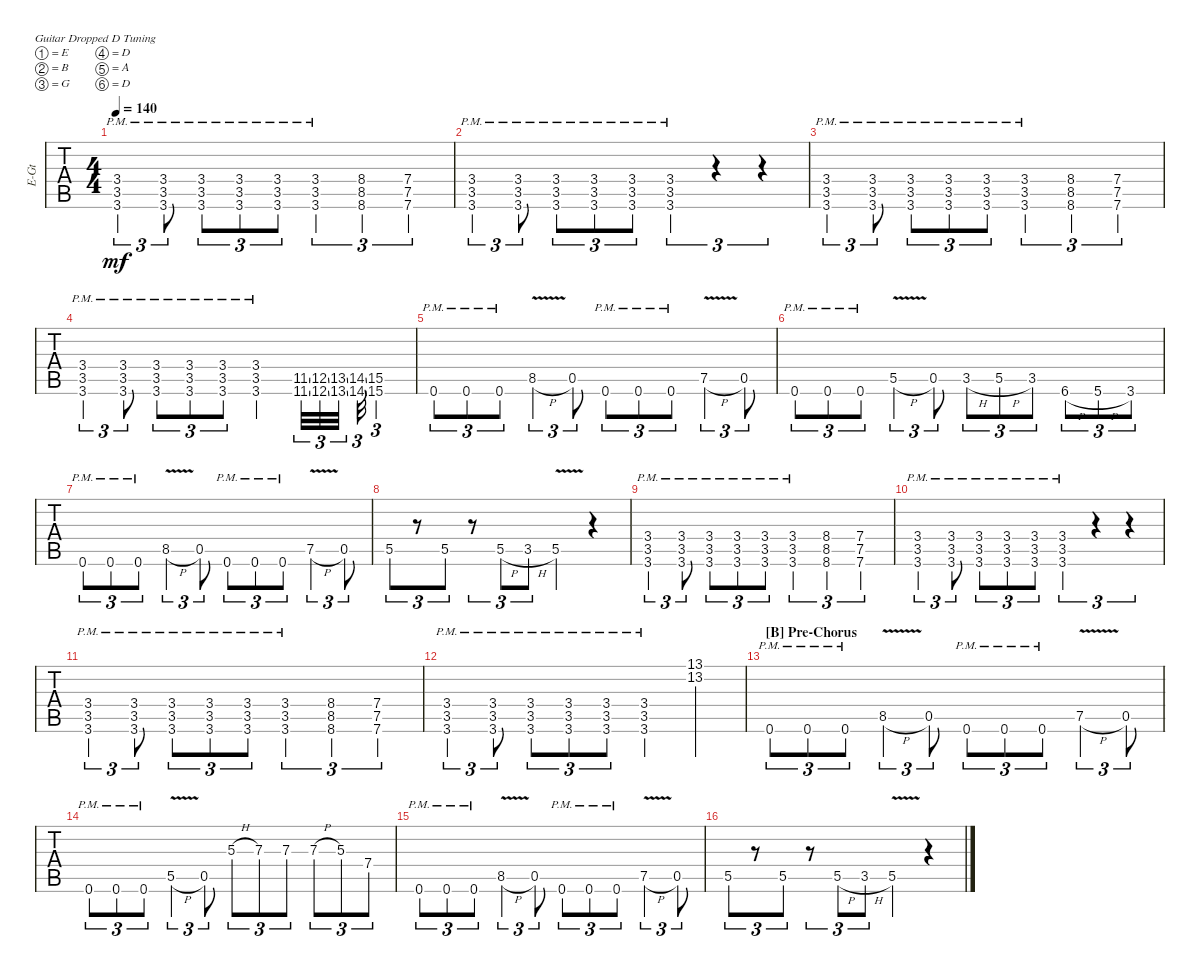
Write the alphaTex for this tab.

\defaultSystemsLayout 4
\bracketExtendMode groupsimilarinstruments
\multiBarRest
\otherSystemsTrackNameOrientation horizontal
\track ("Matthew" "E-Gt") {instrument distortionguitar}
\staff {tabs}
\tuning (E4 B3 G3 D3 A2 D2)
\ts (4 4)
\tempo 140
\clef g2
\ks c
(3.6{pm} 3.5{pm} 3.4{pm}).4{tu (3 2) dy mf} (3.6{pm} 3.4{pm} 3.5{pm}).8{tu (3 2)} (3.6{pm} 3.5{pm} 3.4{pm}).8{tu (3 2)} (3.5{pm} 3.6{pm} 3.4{pm}).8{tu (3 2)} (3.5{pm} 3.6{pm} 3.4{pm}).8{tu (3 2)} (3.6{pm} 3.4{pm} 3.5{pm}).4{tu (3 2)} (8.6{acc #} 8.5 8.4{acc #}).4{tu (3 2)} (7.6 7.5 7.4).4{tu (3 2)} |
(3.6{pm} 3.5{pm} 3.4{pm}).4{tu (3 2)} (3.6{pm} 3.4{pm} 3.5{pm}).8{tu (3 2)} (3.6{pm} 3.5{pm} 3.4{pm}).8{tu (3 2)} (3.5{pm} 3.6{pm} 3.4{pm}).8{tu (3 2)} (3.5{pm} 3.6{pm} 3.4{pm}).8{tu (3 2)} (3.6{pm} 3.4{pm} 3.5{pm}).4{tu (3 2)} r.4{tu (3 2)} r.4{tu (3 2)} |
(3.6{pm} 3.5{pm} 3.4{pm}).4{tu (3 2)} (3.6{pm} 3.4{pm} 3.5{pm}).8{tu (3 2)} (3.6{pm} 3.5{pm} 3.4{pm}).8{tu (3 2)} (3.5{pm} 3.6{pm} 3.4{pm}).8{tu (3 2)} (3.5{pm} 3.6{pm} 3.4{pm}).8{tu (3 2)} (3.6{pm} 3.4{pm} 3.5{pm}).4{tu (3 2)} (8.6{acc #} 8.5 8.4{acc #}).4{tu (3 2)} (7.6 7.5 7.4).4{tu (3 2)} |
(3.6{pm} 3.5{pm} 3.4{pm}).4{tu (3 2)} (3.6{pm} 3.4{pm} 3.5{pm}).8{tu (3 2)} (3.6{pm} 3.5{pm} 3.4{pm}).8{tu (3 2)} (3.5{pm} 3.6{pm} 3.4{pm}).8{tu (3 2)} (3.5{pm} 3.6{pm} 3.4{pm}).8{tu (3 2)} (3.6{pm} 3.4{pm} 3.5{pm}).4 (11.6{ss acc #} 11.5{ss acc #}).32{tu (3 2)} (12.6{ss} 12.5{ss}).32{tu (3 2)} (13.6{ss acc #} 13.5{ss acc #}).32{tu (3 2)} (14.6{ss} 14.5{ss}).32{tu (3 2)} (15.6 15.5).4{tu (3 2)} |
0.6{pm}.8{tu (3 2)} 0.6{pm}.8{tu (3 2)} 0.6{pm}.8{tu (3 2)} 8.5{v h}.4{tu (3 2)} 0.5.8{tu (3 2)} 0.6{pm}.8{tu (3 2)} 0.6{pm}.8{tu (3 2)} 0.6{pm}.8{tu (3 2)} 7.5{v h}.4{tu (3 2)} 0.5.8{tu (3 2)} |
0.6{pm}.8{tu (3 2)} 0.6{pm}.8{tu (3 2)} 0.6{pm}.8{tu (3 2)} 5.5{v h}.4{tu (3 2)} 0.5.8{tu (3 2)} 3.5{h}.8{tu (3 2)} 5.5{h}.8{tu (3 2)} 3.5.8{tu (3 2)} 6.6{h acc #}.8{tu (3 2)} 5.6{h}.8{tu (3 2)} 3.6.8{tu (3 2)} |
0.6{pm}.8{tu (3 2)} 0.6{pm}.8{tu (3 2)} 0.6{pm}.8{tu (3 2)} 8.5{v h}.4{tu (3 2)} 0.5.8{tu (3 2)} 0.6{pm}.8{tu (3 2)} 0.6{pm}.8{tu (3 2)} 0.6{pm}.8{tu (3 2)} 7.5{v h}.4{tu (3 2)} 0.5.8{tu (3 2)} |
5.5.8{tu (3 2)} r.8{tu (3 2)} 5.5.8{tu (3 2)} r.8{tu (3 2)} 5.5{h}.8{tu (3 2)} 3.5{h}.8{tu (3 2)} 5.5{v}.4 r.4 |
(3.6{pm} 3.5{pm} 3.4{pm}).4{tu (3 2)} (3.6{pm} 3.4{pm} 3.5{pm}).8{tu (3 2)} (3.6{pm} 3.5{pm} 3.4{pm}).8{tu (3 2)} (3.5{pm} 3.6{pm} 3.4{pm}).8{tu (3 2)} (3.5{pm} 3.6{pm} 3.4{pm}).8{tu (3 2)} (3.6{pm} 3.4{pm} 3.5{pm}).4{tu (3 2)} (8.6{acc #} 8.5 8.4{acc #}).4{tu (3 2)} (7.6 7.5 7.4).4{tu (3 2)} |
(3.6{pm} 3.5{pm} 3.4{pm}).4{tu (3 2)} (3.6{pm} 3.4{pm} 3.5{pm}).8{tu (3 2)} (3.6{pm} 3.5{pm} 3.4{pm}).8{tu (3 2)} (3.5{pm} 3.6{pm} 3.4{pm}).8{tu (3 2)} (3.5{pm} 3.6{pm} 3.4{pm}).8{tu (3 2)} (3.6{pm} 3.4{pm} 3.5{pm}).4{tu (3 2)} r.4{tu (3 2)} r.4{tu (3 2)} |
(3.6{pm} 3.5{pm} 3.4{pm}).4{tu (3 2)} (3.6{pm} 3.4{pm} 3.5{pm}).8{tu (3 2)} (3.6{pm} 3.5{pm} 3.4{pm}).8{tu (3 2)} (3.5{pm} 3.6{pm} 3.4{pm}).8{tu (3 2)} (3.5{pm} 3.6{pm} 3.4{pm}).8{tu (3 2)} (3.6{pm} 3.4{pm} 3.5{pm}).4{tu (3 2)} (8.6{acc #} 8.5 8.4{acc #}).4{tu (3 2)} (7.6 7.5 7.4).4{tu (3 2)} |
(3.6{pm} 3.5{pm} 3.4{pm}).4{tu (3 2)} (3.6{pm} 3.4{pm} 3.5{pm}).8{tu (3 2)} (3.6{pm} 3.5{pm} 3.4{pm}).8{tu (3 2)} (3.5{pm} 3.6{pm} 3.4{pm}).8{tu (3 2)} (3.5{pm} 3.6{pm} 3.4{pm}).8{tu (3 2)} (3.6{pm} 3.4{pm} 3.5{pm}).4 (13.2 13.1).4 |
\section ("B" "Pre-Chorus")
0.6{pm}.8{tu (3 2)} 0.6{pm}.8{tu (3 2)} 0.6{pm}.8{tu (3 2)} 8.5{v h}.4{tu (3 2)} 0.5.8{tu (3 2)} 0.6{pm}.8{tu (3 2)} 0.6{pm}.8{tu (3 2)} 0.6{pm}.8{tu (3 2)} 7.5{v h}.4{tu (3 2)} 0.5.8{tu (3 2)} |
0.6{pm}.8{tu (3 2)} 0.6{pm}.8{tu (3 2)} 0.6{pm}.8{tu (3 2)} 5.5{v h}.4{tu (3 2)} 0.5.8{tu (3 2)} 5.3{h}.8{tu (3 2)} 7.3.8{tu (3 2)} 7.3.8{tu (3 2)} 7.3{h}.8{tu (3 2)} 5.3.8{tu (3 2)} 7.4.8{tu (3 2)} |
0.6{pm}.8{tu (3 2)} 0.6{pm}.8{tu (3 2)} 0.6{pm}.8{tu (3 2)} 8.5{v h}.4{tu (3 2)} 0.5.8{tu (3 2)} 0.6{pm}.8{tu (3 2)} 0.6{pm}.8{tu (3 2)} 0.6{pm}.8{tu (3 2)} 7.5{v h}.4{tu (3 2)} 0.5.8{tu (3 2)} |
5.5.8{tu (3 2)} r.8{tu (3 2)} 5.5.8{tu (3 2)} r.8{tu (3 2)} 5.5{h}.8{tu (3 2)} 3.5{h}.8{tu (3 2)} 5.5{v}.4 r.4
